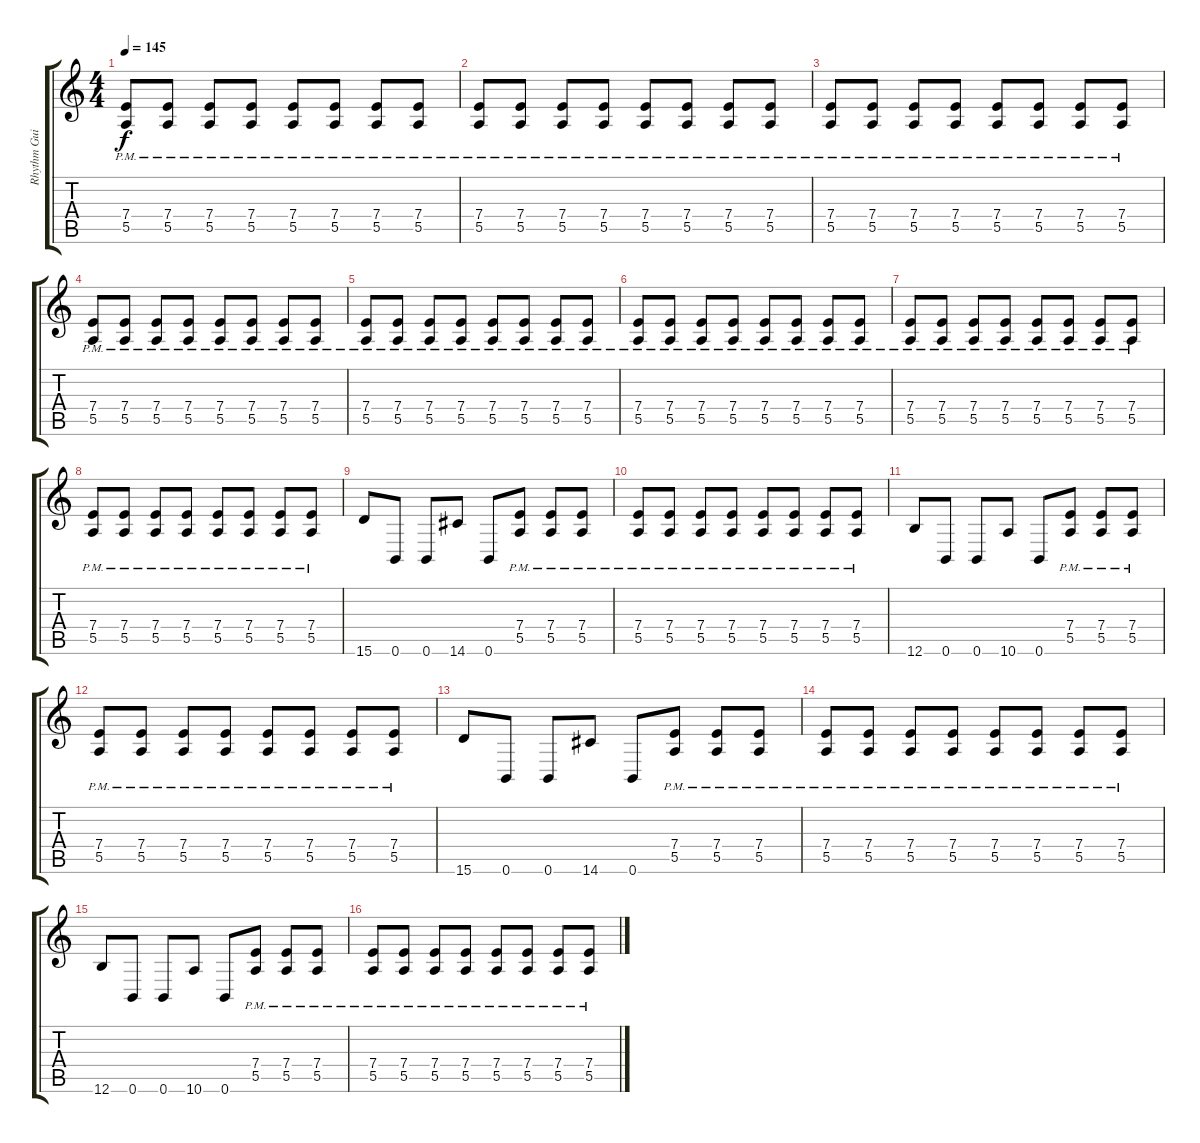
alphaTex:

\track ("Rhythm Guitar" "Rhythm Gui") {instrument distortionguitar}
\staff {score tabs}
\tuning (B3 Gb3 D3 A2 E2 B1) {hide}
\ts (4 4)
\tempo 145
\clef g2
\ks c
(7.4{pm} 5.5{pm}).8{dy f} (7.4{pm} 5.5{pm}).8 (7.4{pm} 5.5{pm}).8 (7.4{pm} 5.5{pm}).8 (7.4{pm} 5.5{pm}).8 (7.4{pm} 5.5{pm}).8 (7.4{pm} 5.5{pm}).8 (7.4{pm} 5.5{pm}).8 |
(7.4{pm} 5.5{pm}).8 (7.4{pm} 5.5{pm}).8 (7.4{pm} 5.5{pm}).8 (7.4{pm} 5.5{pm}).8 (7.4{pm} 5.5{pm}).8 (7.4{pm} 5.5{pm}).8 (7.4{pm} 5.5{pm}).8 (7.4{pm} 5.5{pm}).8 |
(7.4{pm} 5.5{pm}).8 (7.4{pm} 5.5{pm}).8 (7.4{pm} 5.5{pm}).8 (7.4{pm} 5.5{pm}).8 (7.4{pm} 5.5{pm}).8 (7.4{pm} 5.5{pm}).8 (7.4{pm} 5.5{pm}).8 (7.4{pm} 5.5{pm}).8 |
(7.4{pm} 5.5{pm}).8 (7.4{pm} 5.5{pm}).8 (7.4{pm} 5.5{pm}).8 (7.4{pm} 5.5{pm}).8 (7.4{pm} 5.5{pm}).8 (7.4{pm} 5.5{pm}).8 (7.4{pm} 5.5{pm}).8 (7.4{pm} 5.5{pm}).8 |
(7.4{pm} 5.5{pm}).8 (7.4{pm} 5.5{pm}).8 (7.4{pm} 5.5{pm}).8 (7.4{pm} 5.5{pm}).8 (7.4{pm} 5.5{pm}).8 (7.4{pm} 5.5{pm}).8 (7.4{pm} 5.5{pm}).8 (7.4{pm} 5.5{pm}).8 |
(7.4{pm} 5.5{pm}).8 (7.4{pm} 5.5{pm}).8 (7.4{pm} 5.5{pm}).8 (7.4{pm} 5.5{pm}).8 (7.4{pm} 5.5{pm}).8 (7.4{pm} 5.5{pm}).8 (7.4{pm} 5.5{pm}).8 (7.4{pm} 5.5{pm}).8 |
(7.4{pm} 5.5{pm}).8 (7.4{pm} 5.5{pm}).8 (7.4{pm} 5.5{pm}).8 (7.4{pm} 5.5{pm}).8 (7.4{pm} 5.5{pm}).8 (7.4{pm} 5.5{pm}).8 (7.4{pm} 5.5{pm}).8 (7.4{pm} 5.5{pm}).8 |
(7.4{pm} 5.5{pm}).8 (7.4{pm} 5.5{pm}).8 (7.4{pm} 5.5{pm}).8 (7.4{pm} 5.5{pm}).8 (7.4{pm} 5.5{pm}).8 (7.4{pm} 5.5{pm}).8 (7.4{pm} 5.5{pm}).8 (7.4{pm} 5.5{pm}).8 |
15.6.8{balance 16} 0.6.8 0.6.8 14.6.8 0.6.8 (7.4{pm} 5.5{pm}).8 (7.4{pm} 5.5{pm}).8 (7.4{pm} 5.5{pm}).8 |
(7.4{pm} 5.5{pm}).8 (7.4{pm} 5.5{pm}).8 (7.4{pm} 5.5{pm}).8 (7.4{pm} 5.5{pm}).8 (7.4{pm} 5.5{pm}).8 (7.4{pm} 5.5{pm}).8 (7.4{pm} 5.5{pm}).8 (7.4{pm} 5.5{pm}).8 |
12.6.8 0.6.8 0.6.8 10.6.8 0.6.8 (7.4{pm} 5.5{pm}).8 (7.4{pm} 5.5{pm}).8 (7.4{pm} 5.5{pm}).8 |
(7.4{pm} 5.5{pm}).8 (7.4{pm} 5.5{pm}).8 (7.4{pm} 5.5{pm}).8 (7.4{pm} 5.5{pm}).8 (7.4{pm} 5.5{pm}).8 (7.4{pm} 5.5{pm}).8 (7.4{pm} 5.5{pm}).8 (7.4{pm} 5.5{pm}).8 |
15.6.8 0.6.8 0.6.8 14.6.8 0.6.8 (7.4{pm} 5.5{pm}).8 (7.4{pm} 5.5{pm}).8 (7.4{pm} 5.5{pm}).8 |
(7.4{pm} 5.5{pm}).8 (7.4{pm} 5.5{pm}).8 (7.4{pm} 5.5{pm}).8 (7.4{pm} 5.5{pm}).8 (7.4{pm} 5.5{pm}).8 (7.4{pm} 5.5{pm}).8 (7.4{pm} 5.5{pm}).8 (7.4{pm} 5.5{pm}).8 |
12.6.8 0.6.8 0.6.8 10.6.8 0.6.8 (7.4{pm} 5.5{pm}).8 (7.4{pm} 5.5{pm}).8 (7.4{pm} 5.5{pm}).8 |
(7.4{pm} 5.5{pm}).8{balance 8} (7.4{pm} 5.5{pm}).8 (7.4{pm} 5.5{pm}).8 (7.4{pm} 5.5{pm}).8 (7.4{pm} 5.5{pm}).8 (7.4{pm} 5.5{pm}).8 (7.4{pm} 5.5{pm}).8 (7.4{pm} 5.5{pm}).8
